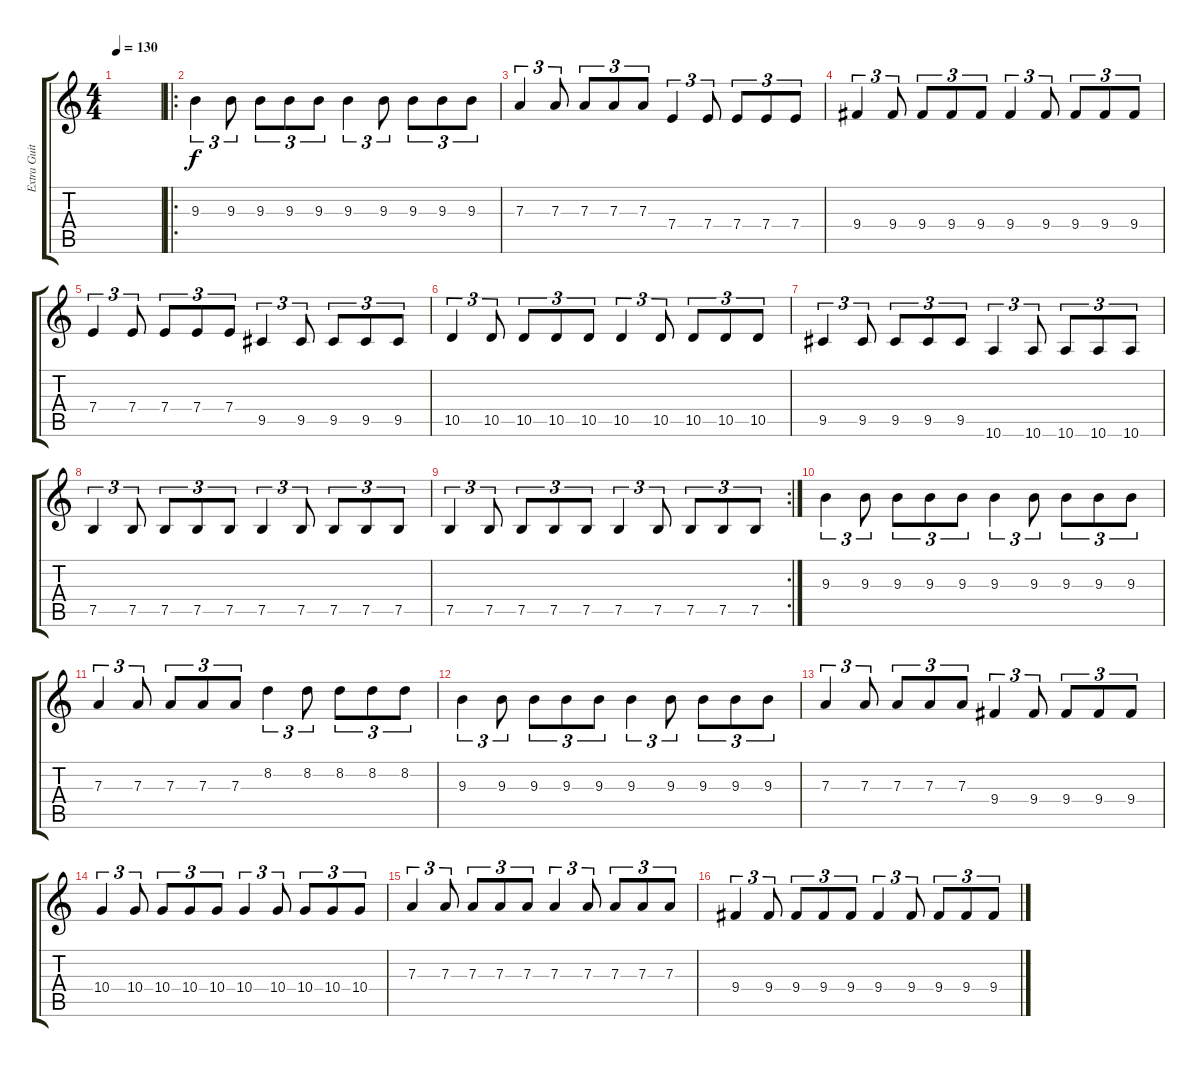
\track ("Extra Guitar" "Extra Guit") {instrument distortionguitar}
\staff {score tabs}
\tuning (B3 Gb3 D3 A2 E2 B1) {hide}
\ts (4 4)
\tempo 130
\clef g2
\ks c
|
\ro
9.3.4{tu (3 2)} 9.3.8{tu (3 2)} 9.3.8{tu (3 2)} 9.3.8{tu (3 2)} 9.3.8{tu (3 2)} 9.3.4{tu (3 2)} 9.3.8{tu (3 2)} 9.3.8{tu (3 2)} 9.3.8{tu (3 2)} 9.3.8{tu (3 2)} |
7.3.4{tu (3 2)} 7.3.8{tu (3 2)} 7.3.8{tu (3 2)} 7.3.8{tu (3 2)} 7.3.8{tu (3 2)} 7.4.4{tu (3 2)} 7.4.8{tu (3 2)} 7.4.8{tu (3 2)} 7.4.8{tu (3 2)} 7.4.8{tu (3 2)} |
9.4.4{tu (3 2)} 9.4.8{tu (3 2)} 9.4.8{tu (3 2)} 9.4.8{tu (3 2)} 9.4.8{tu (3 2)} 9.4.4{tu (3 2)} 9.4.8{tu (3 2)} 9.4.8{tu (3 2)} 9.4.8{tu (3 2)} 9.4.8{tu (3 2)} |
7.4.4{tu (3 2)} 7.4.8{tu (3 2)} 7.4.8{tu (3 2)} 7.4.8{tu (3 2)} 7.4.8{tu (3 2)} 9.5.4{tu (3 2)} 9.5.8{tu (3 2)} 9.5.8{tu (3 2)} 9.5.8{tu (3 2)} 9.5.8{tu (3 2)} |
10.5.4{tu (3 2)} 10.5.8{tu (3 2)} 10.5.8{tu (3 2)} 10.5.8{tu (3 2)} 10.5.8{tu (3 2)} 10.5.4{tu (3 2)} 10.5.8{tu (3 2)} 10.5.8{tu (3 2)} 10.5.8{tu (3 2)} 10.5.8{tu (3 2)} |
9.5.4{tu (3 2)} 9.5.8{tu (3 2)} 9.5.8{tu (3 2)} 9.5.8{tu (3 2)} 9.5.8{tu (3 2)} 10.6.4{tu (3 2)} 10.6.8{tu (3 2)} 10.6.8{tu (3 2)} 10.6.8{tu (3 2)} 10.6.8{tu (3 2)} |
7.5.4{tu (3 2)} 7.5.8{tu (3 2)} 7.5.8{tu (3 2)} 7.5.8{tu (3 2)} 7.5.8{tu (3 2)} 7.5.4{tu (3 2)} 7.5.8{tu (3 2)} 7.5.8{tu (3 2)} 7.5.8{tu (3 2)} 7.5.8{tu (3 2)} |
\rc 2
7.5.4{tu (3 2)} 7.5.8{tu (3 2)} 7.5.8{tu (3 2)} 7.5.8{tu (3 2)} 7.5.8{tu (3 2)} 7.5.4{tu (3 2)} 7.5.8{tu (3 2)} 7.5.8{tu (3 2)} 7.5.8{tu (3 2)} 7.5.8{tu (3 2)} |
9.3.4{tu (3 2)} 9.3.8{tu (3 2)} 9.3.8{tu (3 2)} 9.3.8{tu (3 2)} 9.3.8{tu (3 2)} 9.3.4{tu (3 2)} 9.3.8{tu (3 2)} 9.3.8{tu (3 2)} 9.3.8{tu (3 2)} 9.3.8{tu (3 2)} |
7.3.4{tu (3 2)} 7.3.8{tu (3 2)} 7.3.8{tu (3 2)} 7.3.8{tu (3 2)} 7.3.8{tu (3 2)} 8.2.4{tu (3 2)} 8.2.8{tu (3 2)} 8.2.8{tu (3 2)} 8.2.8{tu (3 2)} 8.2.8{tu (3 2)} |
9.3.4{tu (3 2)} 9.3.8{tu (3 2)} 9.3.8{tu (3 2)} 9.3.8{tu (3 2)} 9.3.8{tu (3 2)} 9.3.4{tu (3 2)} 9.3.8{tu (3 2)} 9.3.8{tu (3 2)} 9.3.8{tu (3 2)} 9.3.8{tu (3 2)} |
7.3.4{tu (3 2)} 7.3.8{tu (3 2)} 7.3.8{tu (3 2)} 7.3.8{tu (3 2)} 7.3.8{tu (3 2)} 9.4.4{tu (3 2)} 9.4.8{tu (3 2)} 9.4.8{tu (3 2)} 9.4.8{tu (3 2)} 9.4.8{tu (3 2)} |
10.4.4{tu (3 2)} 10.4.8{tu (3 2)} 10.4.8{tu (3 2)} 10.4.8{tu (3 2)} 10.4.8{tu (3 2)} 10.4.4{tu (3 2)} 10.4.8{tu (3 2)} 10.4.8{tu (3 2)} 10.4.8{tu (3 2)} 10.4.8{tu (3 2)} |
7.3.4{tu (3 2)} 7.3.8{tu (3 2)} 7.3.8{tu (3 2)} 7.3.8{tu (3 2)} 7.3.8{tu (3 2)} 7.3.4{tu (3 2)} 7.3.8{tu (3 2)} 7.3.8{tu (3 2)} 7.3.8{tu (3 2)} 7.3.8{tu (3 2)} |
9.4.4{tu (3 2)} 9.4.8{tu (3 2)} 9.4.8{tu (3 2)} 9.4.8{tu (3 2)} 9.4.8{tu (3 2)} 9.4.4{tu (3 2)} 9.4.8{tu (3 2)} 9.4.8{tu (3 2)} 9.4.8{tu (3 2)} 9.4.8{tu (3 2)}
